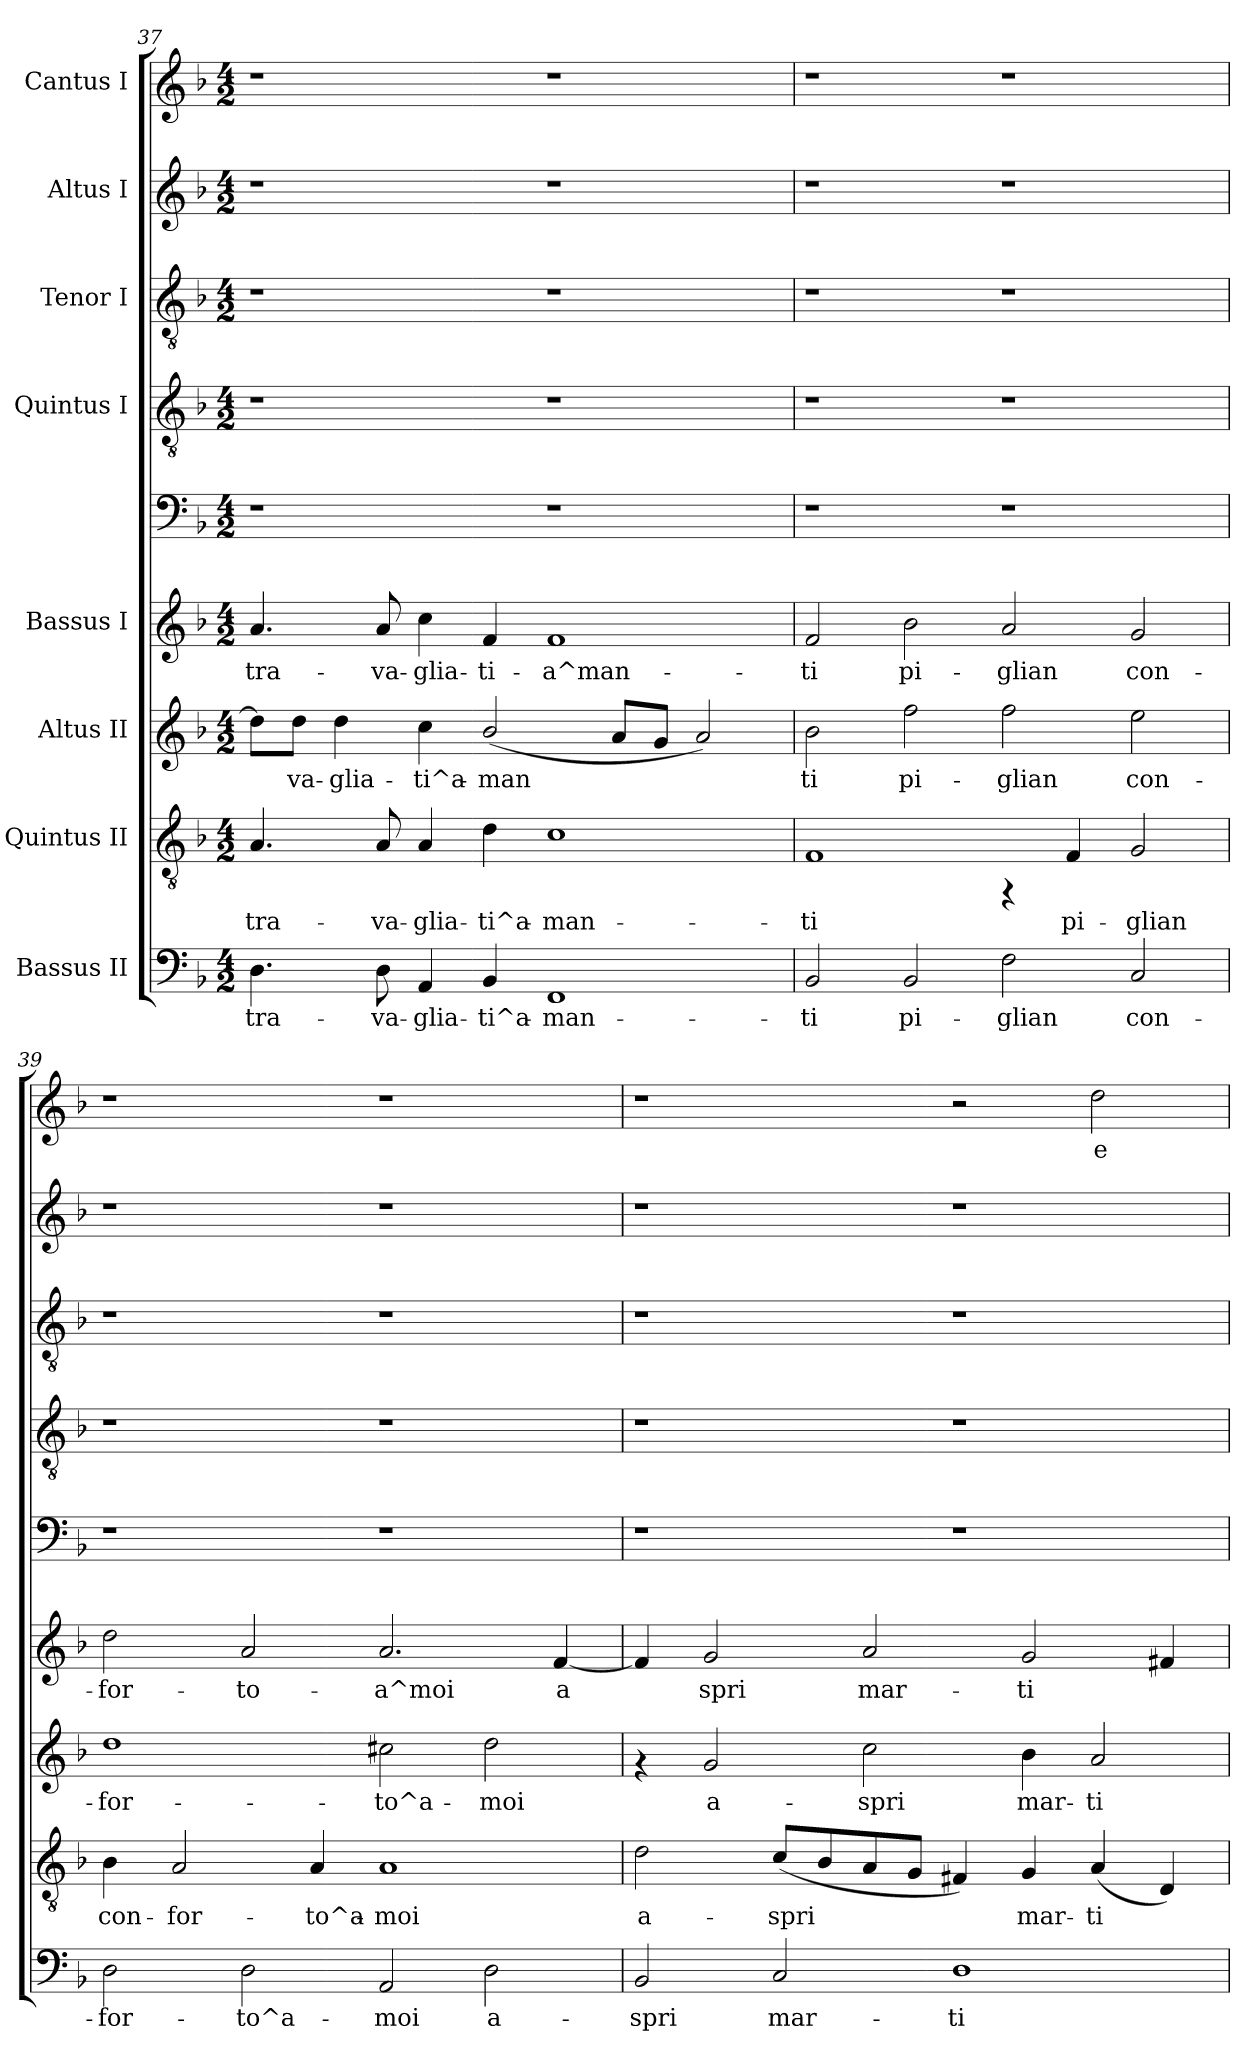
**kern	**text	**kern	**text	**kern	**text	**kern	**text	**kern	**kern	**kern	**kern	**kern	**text
*part8	*part8	*part7	*part7	*part6	*part6	*part5	*part5	*part5	*part4	*part3	*part2	*part1	*part1
*staff9	*staff9	*staff8	*staff8	*staff7	*staff7	*staff6	*staff6	*staff5	*staff4	*staff3	*staff2	*staff1	*staff1
*I"Bassus II	*	*I"Quintus II	*	*I"Altus II	*	*I"Bassus I	*	*	*I"Quintus I	*I"Tenor I	*I"Altus I	*I"Cantus I	*
!!LO:LB:g=z
*clefF4	*	*clefGv2	*	*clefG2	*	*clefG2	*	*clefF4	*clefGv2	*clefGv2	*clefG2	*clefG2	*
*k[b-]	*	*k[b-]	*	*k[b-]	*	*k[b-]	*	*k[b-]	*k[b-]	*k[b-]	*k[b-]	*k[b-]	*
*F:	*	*F:	*	*F:	*	*F:	*	*F:	*F:	*F:	*F:	*F:	*
*M4/2	*	*M4/2	*	*M4/2	*	*M4/2	*	*M4/2	*M4/2	*M4/2	*M4/2	*M4/2	*
=37	=37	=37	=37	=37	=37	=37	=37	=37	=37	=37	=37	=37	=37
!	!LO:LY:b:cj	!	!LO:LY:b:cj	!	!LO:LY:b:cj	!	!LO:LY:b:cj	!	!	!	!	!	!
4.D\	tra-	4.A/	tra-	8dd\L]	-	4.a/	tra-	1r	1r	1r	1r	1r	.
!	!	!	!	!	!LO:LY:b:cj	!	!	!	!	!	!	!	!
.	.	.	.	8dd\J	va-	.	.	.	.	.	.	.	.
!	!	!	!	!	!LO:LY:b:cj	!	!	!	!	!	!	!	!
.	.	.	.	4dd\	-glia-	.	.	.	.	.	.	.	.
!	!LO:LY:b:cj	!	!LO:LY:b:cj	!	!	!	!LO:LY:b:cj	!	!	!	!	!	!
8D\	-va-	8A/	-va-	.	.	8a/	-va-	.	.	.	.	.	.
!	!LO:LY:b:cj	!	!LO:LY:b:cj	!	!LO:LY:b:cj	!	!LO:LY:b:cj	!	!	!	!	!	!
4AA/	-glia-	4A/	-glia-	4cc\	-ti^a-	4cc\	-glia-	.	.	.	.	.	.
!	!LO:LY:b:cj	!	!LO:LY:b:cj	!	!LO:LY:b:cj	!	!LO:LY:b:cj	!	!	!	!	!	!
4BB-/	-ti^a-	4d\	-ti^a-	(<2b-/	-man-	4f/	-ti-	.	.	.	.	.	.
!	!LO:LY:b:cj	!	!LO:LY:b:cj	!	!	!	!LO:LY:b:cj	!	!	!	!	!	!
1FF	-man-	1c	-man-	.	.	1f	-a^man-	1r	1r	1r	1r	1r	.
!	!	!	!	!	!LO:LY:b:cj	!	!	!	!	!	!	!	!
.	.	.	.	8a/L	--	.	.	.	.	.	.	.	.
!	!	!	!	!	!LO:LY:b:cj	!	!	!	!	!	!	!	!
.	.	.	.	8g/J	--	.	.	.	.	.	.	.	.
!	!	!	!	!	!LO:LY:b:cj	!	!	!	!	!	!	!	!
.	.	.	.	2a/)	--	.	.	.	.	.	.	.	.
=38	=38	=38	=38	=38	=38	=38	=38	=38	=38	=38	=38	=38	=38
!	!LO:LY:b:cj	!	!LO:LY:b:cj	!	!LO:LY:b:cj	!	!LO:LY:b:cj	!	!	!	!	!	!
2BB-/	-ti	1F	-ti	2b-\	-ti	2f/	-ti	1r	1r	1r	1r	1r	.
!	!LO:LY:b:cj	!	!	!	!LO:LY:b:cj	!	!LO:LY:b:cj	!	!	!	!	!	!
2BB-/	pi-	.	.	2ff\	pi-	2b-\	pi-	.	.	.	.	.	.
!	!LO:LY:b:cj	!	!	!	!LO:LY:b:cj	!	!LO:LY:b:cj	!	!	!	!	!	!
2F\	-glian	4rFF	.	2ff\	-glian	2a/	-glian	1r	1r	1r	1r	1r	.
!	!	!	!LO:LY:b:cj	!	!	!	!	!	!	!	!	!	!
.	.	4F/	pi-	.	.	.	.	.	.	.	.	.	.
!	!LO:LY:b:cj	!	!LO:LY:b:cj	!	!LO:LY:b:cj	!	!LO:LY:b:cj	!	!	!	!	!	!
2C/	con-	2G/	-glian	2ee\	con-	2g/	con-	.	.	.	.	.	.
=39	=39	=39	=39	=39	=39	=39	=39	=39	=39	=39	=39	=39	=39
!	!LO:LY:b:cj	!	!LO:LY:b:cj	!	!LO:LY:b:cj	!	!LO:LY:b:cj	!	!	!	!	!	!
2D\	-for-	4B-\	con-	1dd	-for-	2dd\	-for-	1r	1r	1r	1r	1r	.
!	!	!	!LO:LY:b:cj	!	!	!	!	!	!	!	!	!	!
.	.	2A/	-for-	.	.	.	.	.	.	.	.	.	.
!	!LO:LY:b:cj	!	!	!	!	!	!LO:LY:b:cj	!	!	!	!	!	!
2D\	-to^a-	.	.	.	.	2a/	-to-	.	.	.	.	.	.
!	!	!	!LO:LY:b:cj	!	!	!	!	!	!	!	!	!	!
.	.	4A/	-to^a-	.	.	.	.	.	.	.	.	.	.
!	!LO:LY:b:cj	!	!LO:LY:b:cj	!	!LO:LY:b:cj	!	!LO:LY:b:cj	!	!	!	!	!	!
2AA/	-moi	1A	-moi	2cc#X\	-to^a-	2.a/	-a^moi	1r	1r	1r	1r	1r	.
!	!LO:LY:b:cj	!	!	!	!LO:LY:b:cj	!	!	!	!	!	!	!	!
2D\	a-	.	.	2dd\	-moi	.	.	.	.	.	.	.	.
!	!	!	!	!	!	!	!LO:LY:b:cj	!	!	!	!	!	!
.	.	.	.	.	.	[<4f/	a-	.	.	.	.	.	.
!!LO:PB:g=z
=40	=40	=40	=40	=40	=40	=40	=40	=40	=40	=40	=40	=40	=40
!	!LO:LY:b:cj	!	!LO:LY:b:cj	!	!	!	!LO:LY:b:cj	!	!	!	!	!	!
2BB-/	-spri	2d\	a-	4rf	.	4f/]	-	1r	1r	1r	1r	1r	.
!	!	!	!	!	!LO:LY:b:cj	!	!LO:LY:b:cj	!	!	!	!	!	!
.	.	.	.	2g/	a-	2g/	spri	.	.	.	.	.	.
!	!LO:LY:b:cj	!	!LO:LY:b:cj	!	!	!	!	!	!	!	!	!	!
2C/	mar-	(<8c/L	-spri	.	.	.	.	.	.	.	.	.	.
!	!	!	!LO:LY:b:cj	!	!	!	!	!	!	!	!	!	!
.	.	8B-/	.	.	.	.	.	.	.	.	.	.	.
!	!	!	!LO:LY:b:cj	!	!LO:LY:b:cj	!	!LO:LY:b:cj	!	!	!	!	!	!
.	.	8A/	.	2cc\	-spri	2a/	mar-	.	.	.	.	.	.
!	!	!	!LO:LY:b:cj	!	!	!	!	!	!	!	!	!	!
.	.	8G/J	.	.	.	.	.	.	.	.	.	.	.
!	!LO:LY:b:cj	!	!LO:LY:b:cj	!	!	!	!	!	!	!	!	!	!
1D	-ti-	4F#X/)	.	.	.	.	.	1r	1r	1r	1r	2r	.
!	!	!	!LO:LY:b:cj	!	!LO:LY:b:cj	!	!LO:LY:b:cj	!	!	!	!	!	!
.	.	4G/	mar-	4b-\	mar-	2g/	-ti-	.	.	.	.	.	.
!	!	!	!LO:LY:b:cj	!	!LO:LY:b:cj	!	!	!	!	!	!	!	!LO:LY:b:cj
.	.	(<4A/	-ti-	2a/	-ti-	.	.	.	.	.	.	2dd\	e
!	!	!	!LO:LY:b:cj	!	!	!	!LO:LY:b:cj	!	!	!	!	!	!
.	.	4D/)	--	.	.	4f#X/	--	.	.	.	.	.	.
=	=	=	=	=	=	=	=	=	=	=	=	=	=
*-	*-	*-	*-	*-	*-	*-	*-	*-	*-	*-	*-	*-	*-
